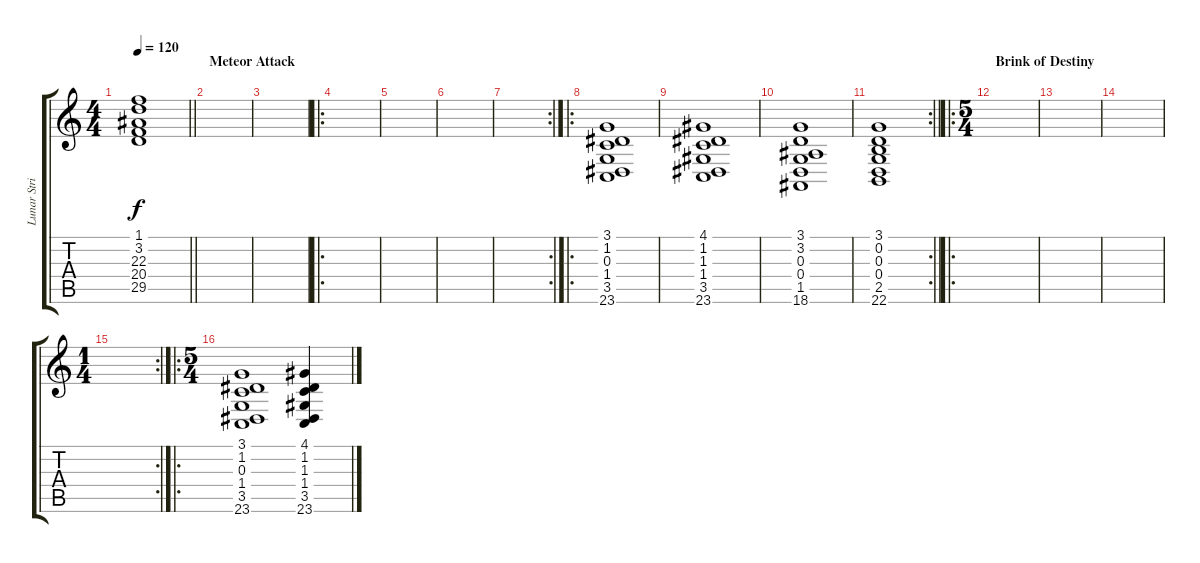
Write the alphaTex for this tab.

\track ("Lunar Strings" "Lunar Stri") {instrument synthstrings1}
\staff {score tabs}
\tuning (E4 B3 G3 D3 A2 E2) {hide}
\ts (4 4)
\tempo 120
\clef g2
\barLineRight lightlight
\ks c
(1.1{t} 3.2{t} 22.3{t} 20.4{t} 29.5{t}).1{dy f} |
\section ("" "Meteor Attack")
|
|
\ro
|
|
|
\rc 2
|
\ro
(3.1 1.2 0.3 1.4 3.5 23.6).1 |
(4.1 1.2 1.3 1.4 3.5 23.6).1 |
(3.1 3.2 0.3 0.4 1.5 18.6).1 |
\rc 2
\barLineRight lightlight
(3.1 0.2 0.3 0.4 2.5 22.6).1 |
\ro
\ts (5 4)
\section ("" "Brink of Destiny")
|
|
|
\rc 2
\ts (1 4)
|
\ro
\ts (5 4)
(3.1 1.2 0.3 1.4 3.5 23.6).1 (4.1 1.2 1.3 1.4 3.5 23.6).4
